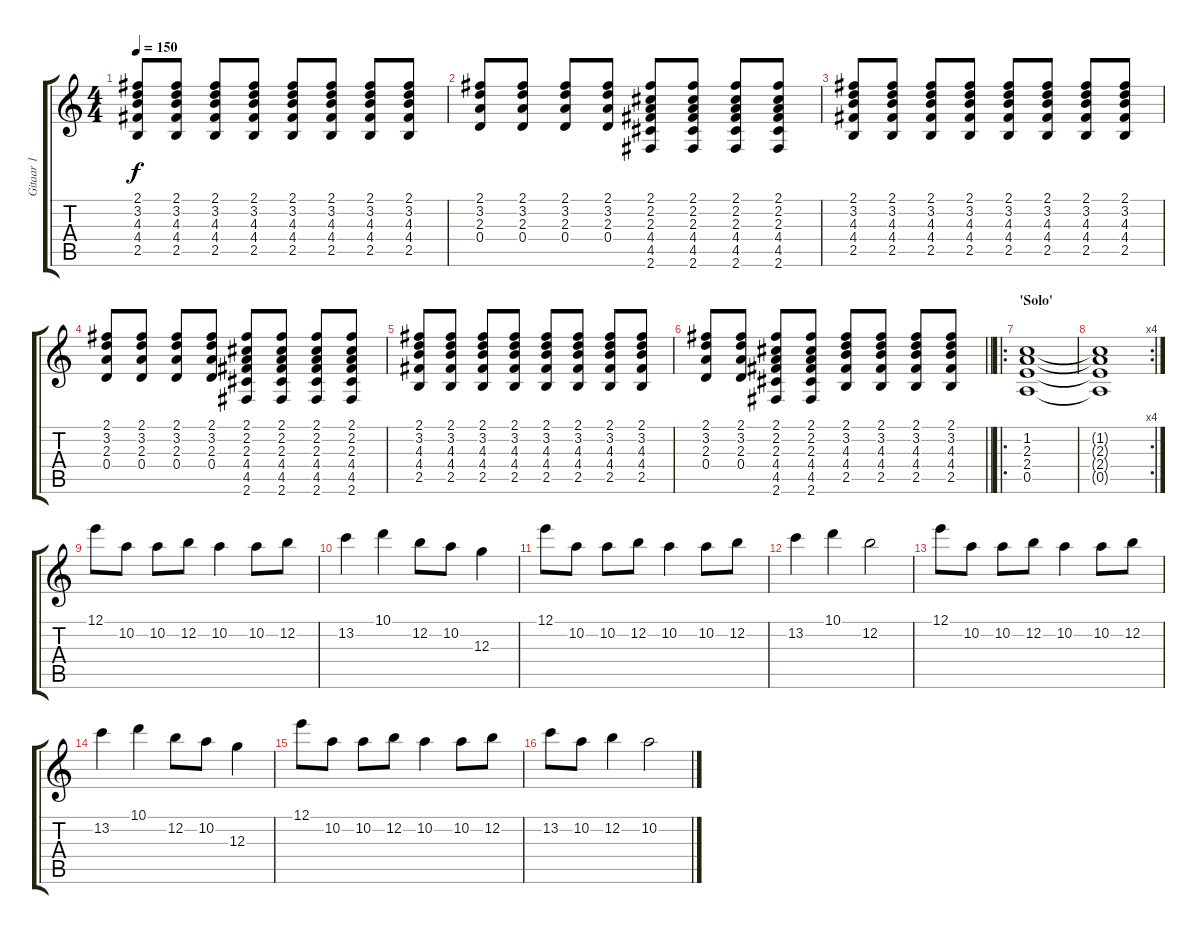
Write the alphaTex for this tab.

\track ("Gitaar 1" "Gitaar 1") {instrument distortionguitar}
\staff {score tabs}
\tuning (E4 B3 G3 D3 A2 E2) {hide}
\ts (4 4)
\tempo 150
\clef g2
\ks c
(2.1 3.2 4.3 4.4 2.5).8{dy f} (2.1 3.2 4.3 4.4 2.5).8 (2.1 3.2 4.3 4.4 2.5).8 (2.1 3.2 4.3 4.4 2.5).8 (2.1 3.2 4.3 4.4 2.5).8 (2.1 3.2 4.3 4.4 2.5).8 (2.1 3.2 4.3 4.4 2.5).8 (2.1 3.2 4.3 4.4 2.5).8 |
(2.1 3.2 2.3 0.4).8 (2.1 3.2 2.3 0.4).8 (2.1 3.2 2.3 0.4).8 (2.1 3.2 2.3 0.4).8 (2.1 2.2 2.3 4.4 4.5 2.6).8 (2.1 2.2 2.3 4.4 4.5 2.6).8 (2.1 2.2 2.3 4.4 4.5 2.6).8 (2.1 2.2 2.3 4.4 4.5 2.6).8 |
(2.1 3.2 4.3 4.4 2.5).8 (2.1 3.2 4.3 4.4 2.5).8 (2.1 3.2 4.3 4.4 2.5).8 (2.1 3.2 4.3 4.4 2.5).8 (2.1 3.2 4.3 4.4 2.5).8 (2.1 3.2 4.3 4.4 2.5).8 (2.1 3.2 4.3 4.4 2.5).8 (2.1 3.2 4.3 4.4 2.5).8 |
(2.1 3.2 2.3 0.4).8 (2.1 3.2 2.3 0.4).8 (2.1 3.2 2.3 0.4).8 (2.1 3.2 2.3 0.4).8 (2.1 2.2 2.3 4.4 4.5 2.6).8 (2.1 2.2 2.3 4.4 4.5 2.6).8 (2.1 2.2 2.3 4.4 4.5 2.6).8 (2.1 2.2 2.3 4.4 4.5 2.6).8 |
(2.1 3.2 4.3 4.4 2.5).8 (2.1 3.2 4.3 4.4 2.5).8 (2.1 3.2 4.3 4.4 2.5).8 (2.1 3.2 4.3 4.4 2.5).8 (2.1 3.2 4.3 4.4 2.5).8 (2.1 3.2 4.3 4.4 2.5).8 (2.1 3.2 4.3 4.4 2.5).8 (2.1 3.2 4.3 4.4 2.5).8 |
\barLineRight lightlight
(2.1 3.2 2.3 0.4).8 (2.1 3.2 2.3 0.4).8 (2.1 2.2 2.3 4.4 4.5 2.6).8 (2.1 2.2 2.3 4.4 4.5 2.6).8 (2.1 3.2 4.3 4.4 2.5).8 (2.1 3.2 4.3 4.4 2.5).8 (2.1 3.2 4.3 4.4 2.5).8 (2.1 3.2 4.3 4.4 2.5).8 |
\ro
\section ("" "'Solo'")
(1.2 2.3 2.4 0.5).1{volume 7} |
\rc 4
(1.2{t} 2.3{t} 2.4{t} 0.5{t}).1 |
12.1.8 10.2.8 10.2.8 12.2.8 10.2.4 10.2.8 12.2.8 |
13.2.4 10.1.4 12.2.8 10.2.8 12.3.4 |
12.1.8 10.2.8 10.2.8 12.2.8 10.2.4 10.2.8 12.2.8 |
13.2.4 10.1.4 12.2.2 |
12.1.8 10.2.8 10.2.8 12.2.8 10.2.4 10.2.8 12.2.8 |
13.2.4 10.1.4 12.2.8 10.2.8 12.3.4 |
12.1.8 10.2.8 10.2.8 12.2.8 10.2.4 10.2.8 12.2.8 |
13.2.8 10.2.8 12.2.4 10.2.2
